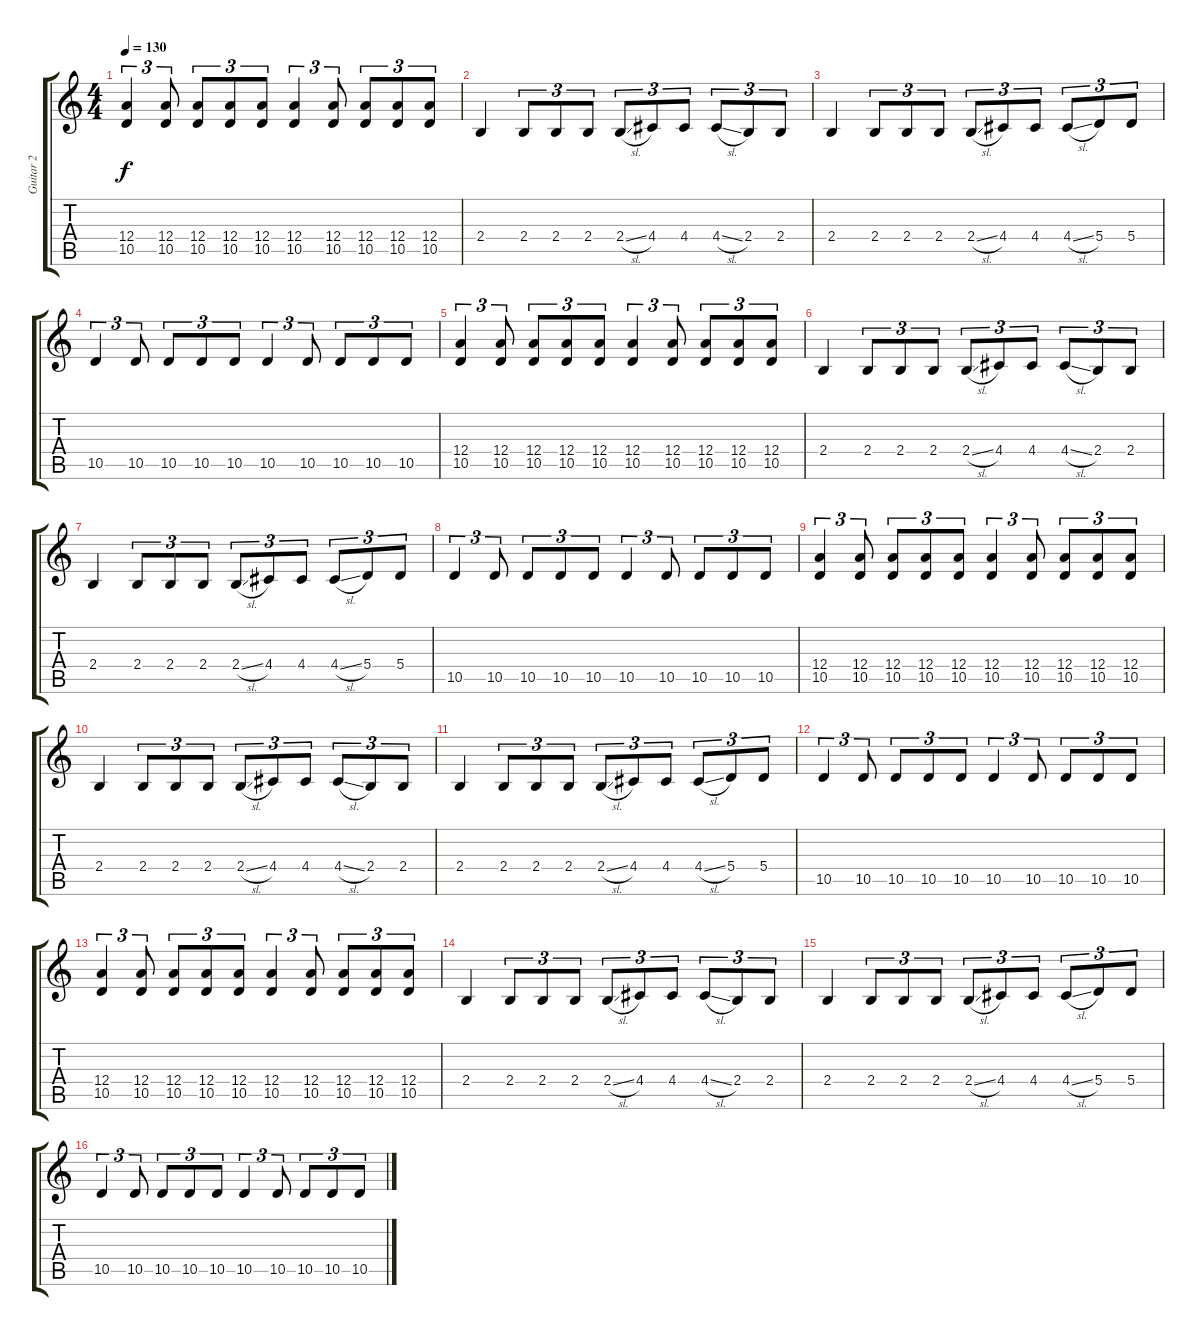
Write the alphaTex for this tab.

\track ("Guitar 2" "Guitar 2") {instrument distortionguitar}
\staff {score tabs}
\tuning (B3 Gb3 D3 A2 E2 B1) {hide}
\ts (4 4)
\tempo 130
\clef g2
\ks c
(12.4 10.5).4{tu (3 2) dy f} (12.4 10.5).8{tu (3 2)} (12.4 10.5).8{tu (3 2)} (12.4 10.5).8{tu (3 2)} (12.4 10.5).8{tu (3 2)} (12.4 10.5).4{tu (3 2)} (12.4 10.5).8{tu (3 2)} (12.4 10.5).8{tu (3 2)} (12.4 10.5).8{tu (3 2)} (12.4 10.5).8{tu (3 2)} |
2.4.4 2.4.8{tu (3 2)} 2.4.8{tu (3 2)} 2.4.8{tu (3 2)} 2.4{sl}.8{tu (3 2)} 4.4.8{tu (3 2)} 4.4.8{tu (3 2)} 4.4{sl}.8{tu (3 2)} 2.4.8{tu (3 2)} 2.4.8{tu (3 2)} |
2.4.4 2.4.8{tu (3 2)} 2.4.8{tu (3 2)} 2.4.8{tu (3 2)} 2.4{sl}.8{tu (3 2)} 4.4.8{tu (3 2)} 4.4.8{tu (3 2)} 4.4{sl}.8{tu (3 2)} 5.4.8{tu (3 2)} 5.4.8{tu (3 2)} |
10.5.4{tu (3 2)} 10.5.8{tu (3 2)} 10.5.8{tu (3 2)} 10.5.8{tu (3 2)} 10.5.8{tu (3 2)} 10.5.4{tu (3 2)} 10.5.8{tu (3 2)} 10.5.8{tu (3 2)} 10.5.8{tu (3 2)} 10.5.8{tu (3 2)} |
(12.4 10.5).4{tu (3 2)} (12.4 10.5).8{tu (3 2)} (12.4 10.5).8{tu (3 2)} (12.4 10.5).8{tu (3 2)} (12.4 10.5).8{tu (3 2)} (12.4 10.5).4{tu (3 2)} (12.4 10.5).8{tu (3 2)} (12.4 10.5).8{tu (3 2)} (12.4 10.5).8{tu (3 2)} (12.4 10.5).8{tu (3 2)} |
2.4.4 2.4.8{tu (3 2)} 2.4.8{tu (3 2)} 2.4.8{tu (3 2)} 2.4{sl}.8{tu (3 2)} 4.4.8{tu (3 2)} 4.4.8{tu (3 2)} 4.4{sl}.8{tu (3 2)} 2.4.8{tu (3 2)} 2.4.8{tu (3 2)} |
2.4.4 2.4.8{tu (3 2)} 2.4.8{tu (3 2)} 2.4.8{tu (3 2)} 2.4{sl}.8{tu (3 2)} 4.4.8{tu (3 2)} 4.4.8{tu (3 2)} 4.4{sl}.8{tu (3 2)} 5.4.8{tu (3 2)} 5.4.8{tu (3 2)} |
10.5.4{tu (3 2)} 10.5.8{tu (3 2)} 10.5.8{tu (3 2)} 10.5.8{tu (3 2)} 10.5.8{tu (3 2)} 10.5.4{tu (3 2)} 10.5.8{tu (3 2)} 10.5.8{tu (3 2)} 10.5.8{tu (3 2)} 10.5.8{tu (3 2)} |
(12.4 10.5).4{tu (3 2)} (12.4 10.5).8{tu (3 2)} (12.4 10.5).8{tu (3 2)} (12.4 10.5).8{tu (3 2)} (12.4 10.5).8{tu (3 2)} (12.4 10.5).4{tu (3 2)} (12.4 10.5).8{tu (3 2)} (12.4 10.5).8{tu (3 2)} (12.4 10.5).8{tu (3 2)} (12.4 10.5).8{tu (3 2)} |
2.4.4 2.4.8{tu (3 2)} 2.4.8{tu (3 2)} 2.4.8{tu (3 2)} 2.4{sl}.8{tu (3 2)} 4.4.8{tu (3 2)} 4.4.8{tu (3 2)} 4.4{sl}.8{tu (3 2)} 2.4.8{tu (3 2)} 2.4.8{tu (3 2)} |
2.4.4 2.4.8{tu (3 2)} 2.4.8{tu (3 2)} 2.4.8{tu (3 2)} 2.4{sl}.8{tu (3 2)} 4.4.8{tu (3 2)} 4.4.8{tu (3 2)} 4.4{sl}.8{tu (3 2)} 5.4.8{tu (3 2)} 5.4.8{tu (3 2)} |
10.5.4{tu (3 2)} 10.5.8{tu (3 2)} 10.5.8{tu (3 2)} 10.5.8{tu (3 2)} 10.5.8{tu (3 2)} 10.5.4{tu (3 2)} 10.5.8{tu (3 2)} 10.5.8{tu (3 2)} 10.5.8{tu (3 2)} 10.5.8{tu (3 2)} |
(12.4 10.5).4{tu (3 2)} (12.4 10.5).8{tu (3 2)} (12.4 10.5).8{tu (3 2)} (12.4 10.5).8{tu (3 2)} (12.4 10.5).8{tu (3 2)} (12.4 10.5).4{tu (3 2)} (12.4 10.5).8{tu (3 2)} (12.4 10.5).8{tu (3 2)} (12.4 10.5).8{tu (3 2)} (12.4 10.5).8{tu (3 2)} |
2.4.4 2.4.8{tu (3 2)} 2.4.8{tu (3 2)} 2.4.8{tu (3 2)} 2.4{sl}.8{tu (3 2)} 4.4.8{tu (3 2)} 4.4.8{tu (3 2)} 4.4{sl}.8{tu (3 2)} 2.4.8{tu (3 2)} 2.4.8{tu (3 2)} |
2.4.4 2.4.8{tu (3 2)} 2.4.8{tu (3 2)} 2.4.8{tu (3 2)} 2.4{sl}.8{tu (3 2)} 4.4.8{tu (3 2)} 4.4.8{tu (3 2)} 4.4{sl}.8{tu (3 2)} 5.4.8{tu (3 2)} 5.4.8{tu (3 2)} |
10.5.4{tu (3 2)} 10.5.8{tu (3 2)} 10.5.8{tu (3 2)} 10.5.8{tu (3 2)} 10.5.8{tu (3 2)} 10.5.4{tu (3 2)} 10.5.8{tu (3 2)} 10.5.8{tu (3 2)} 10.5.8{tu (3 2)} 10.5.8{tu (3 2)}
